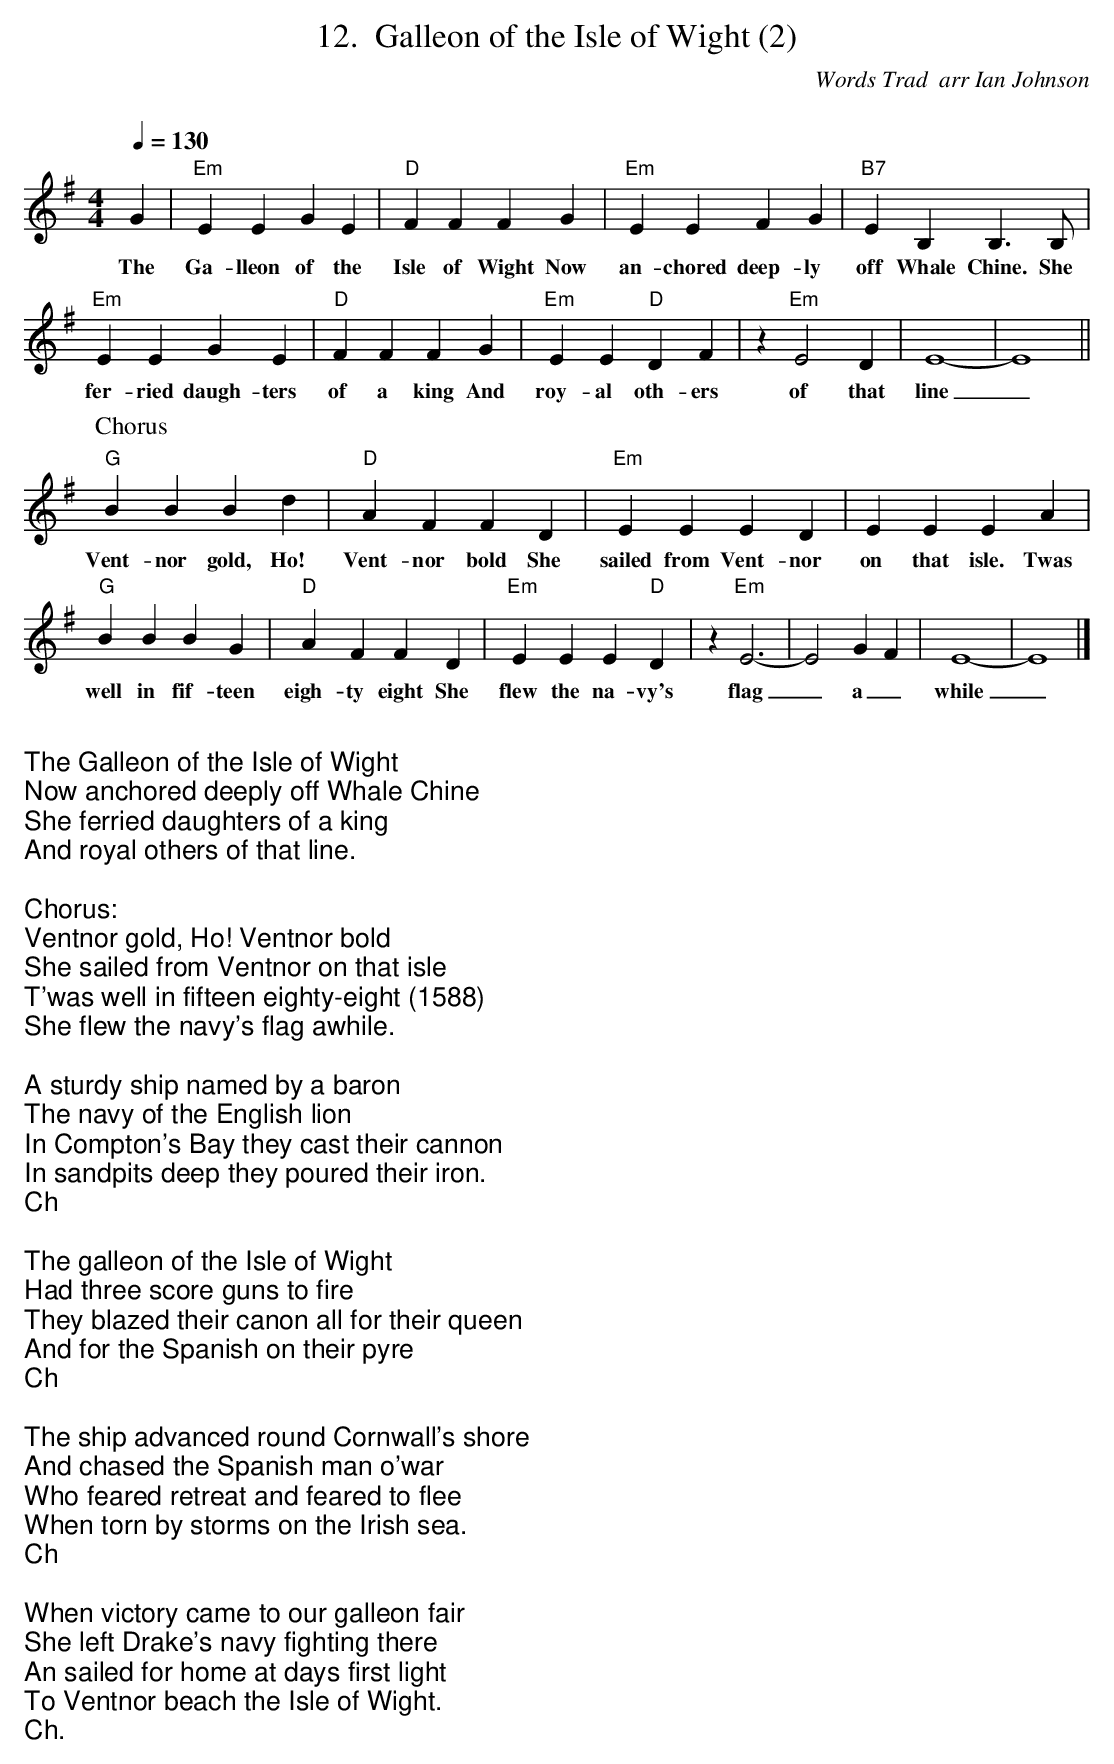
X:1
T: Galleon of the Isle of Wight (2)
C: Words Trad  arr Ian Johnson
C:
K:G
Q: 1/4=130
M:4/4
G2|"Em"E2E2G2E2 | "D"F2F2F2G2 | "Em" E2E2F2G2 | "B7" E2 B,2B,3 B, |
w:The Ga-lleon of the Isle of Wight Now an-chored deep-ly off Whale Chine. She
"Em" E2E2G2E2 | "D"F2F2F2G2 | "Em" E2E2"D"D2F2 | z2"Em"2E4D2 | E8- | E8 ||
w:fer-ried daugh-ters of a king And roy-al oth-ers of that line_
P: Chorus
"G"B2B2B2d2 | "D"A2F2F2D2 | "Em"E2E2E2D2 | E2E2E2A2 |
w:Vent-nor gold, Ho! Vent-nor bold She sailed from Vent-nor on that isle. Twas
"G"B2B2B2G2 | "D"A2F2F2D2 | "Em"E2E2E2"D"D2 | z2"Em"E6- | E4G2F2 | E8- | E8 |]
w:well in fif-teen eigh-ty eight She flew the na-vy's flag_ a_while_.
%%newpage
W: The Galleon of the Isle of Wight
W: Now anchored deeply off Whale Chine
W: She ferried daughters of a king
W: And royal others of that line.
W:
W: Chorus:
W: Ventnor gold, Ho! Ventnor bold
W: She sailed from Ventnor on that isle
W: T'was well in fifteen eighty-eight (1588)
W: She flew the navy's flag awhile.
W:
W: A sturdy ship named by a baron
W: The navy of the English lion
W: In Compton's Bay they cast their cannon
W: In sandpits deep they poured their iron.
W: Ch
W:
W: The galleon of the Isle of Wight
W: Had three score guns to fire
W: They blazed their canon all for their queen
W: And for the Spanish on their pyre
W: Ch
W:
W: The ship advanced round Cornwall's shore
W: And chased the Spanish man o'war
W: Who feared retreat and feared to flee
W: When torn by storms on the Irish sea.
W: Ch
W:
W: When victory came to our galleon fair
W: She left Drake's navy fighting there
W: An sailed for home at days first light
W: To Ventnor beach the Isle of Wight.
W: Ch.
W:
